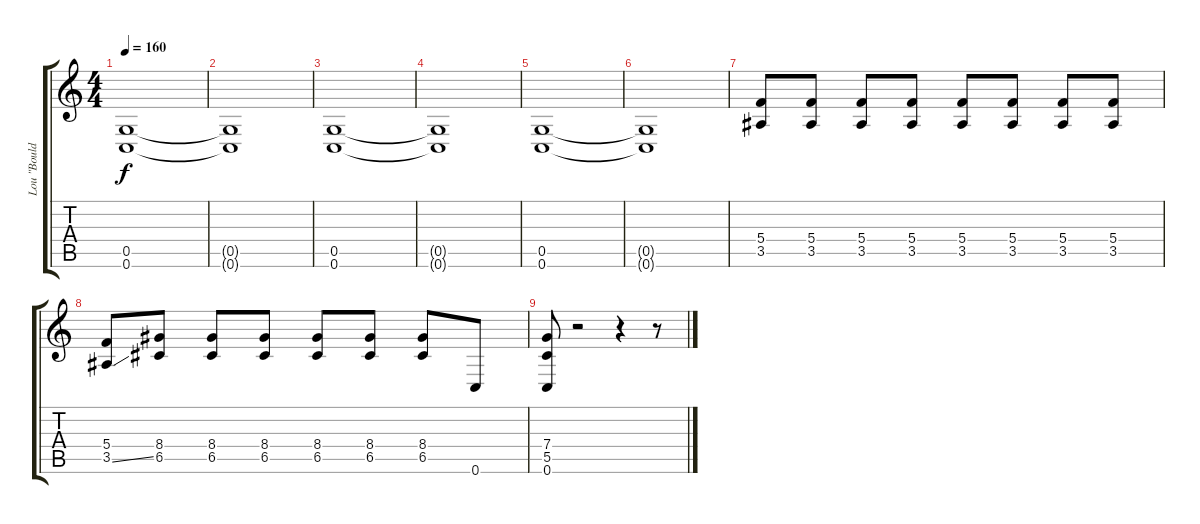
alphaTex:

\track ("Lou \"Boulder\" Richards" "Lou \"Bould") {instrument overdrivenguitar}
\staff {score tabs}
\tuning (D4 A3 F3 C3 G2 C2) {hide}
\ts (4 4)
\tempo 160
\clef g2
\ks c
(0.5 0.6).1{dy f} |
(0.5{t} 0.6{t}).1 |
(0.5 0.6).1 |
(0.5{t} 0.6{t}).1 |
(0.5 0.6).1 |
(0.5{t} 0.6{t}).1 |
(5.4 3.5).8 (5.4 3.5).8 (5.4 3.5).8 (5.4 3.5).8 (5.4 3.5).8 (5.4 3.5).8 (5.4 3.5).8 (5.4 3.5).8 |
(5.4 3.5{ss}).8 (8.4 6.5).8 (8.4 6.5).8 (8.4 6.5).8 (8.4 6.5).8 (8.4 6.5).8 (8.4 6.5).8 0.6.8 |
(7.4 5.5 0.6).8 r.2 r.4 r.8
